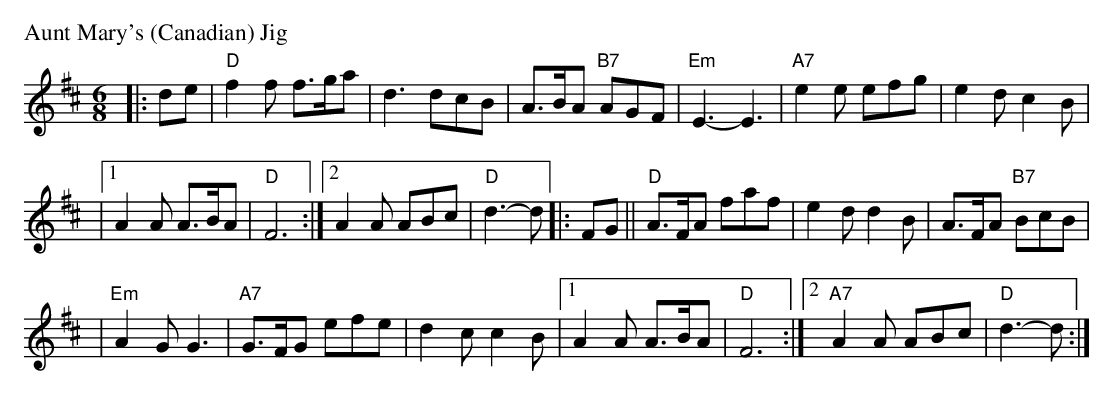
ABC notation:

X:1
P: Aunt Mary's (Canadian) Jig
M: 6/8
L: 1/8
K: D
|: de | "D"f2f f>ga | d3 dcB | A>BA "B7"AGF | "Em"E3- E3 |  "A7"e2e efg | e2d c2B |
|1 A2A A>BA | "D"F6 :|2 A2A ABc | "D"d3- d |: FG || "D"A>FA faf | e2d d2B | A>FA "B7"BcB |
| "Em"A2G G3 |  "A7"G>FG efe | d2c c2B |1 A2A A>BA | "D"F6 :|2 "A7"A2A ABc | "D"d3- d :|
